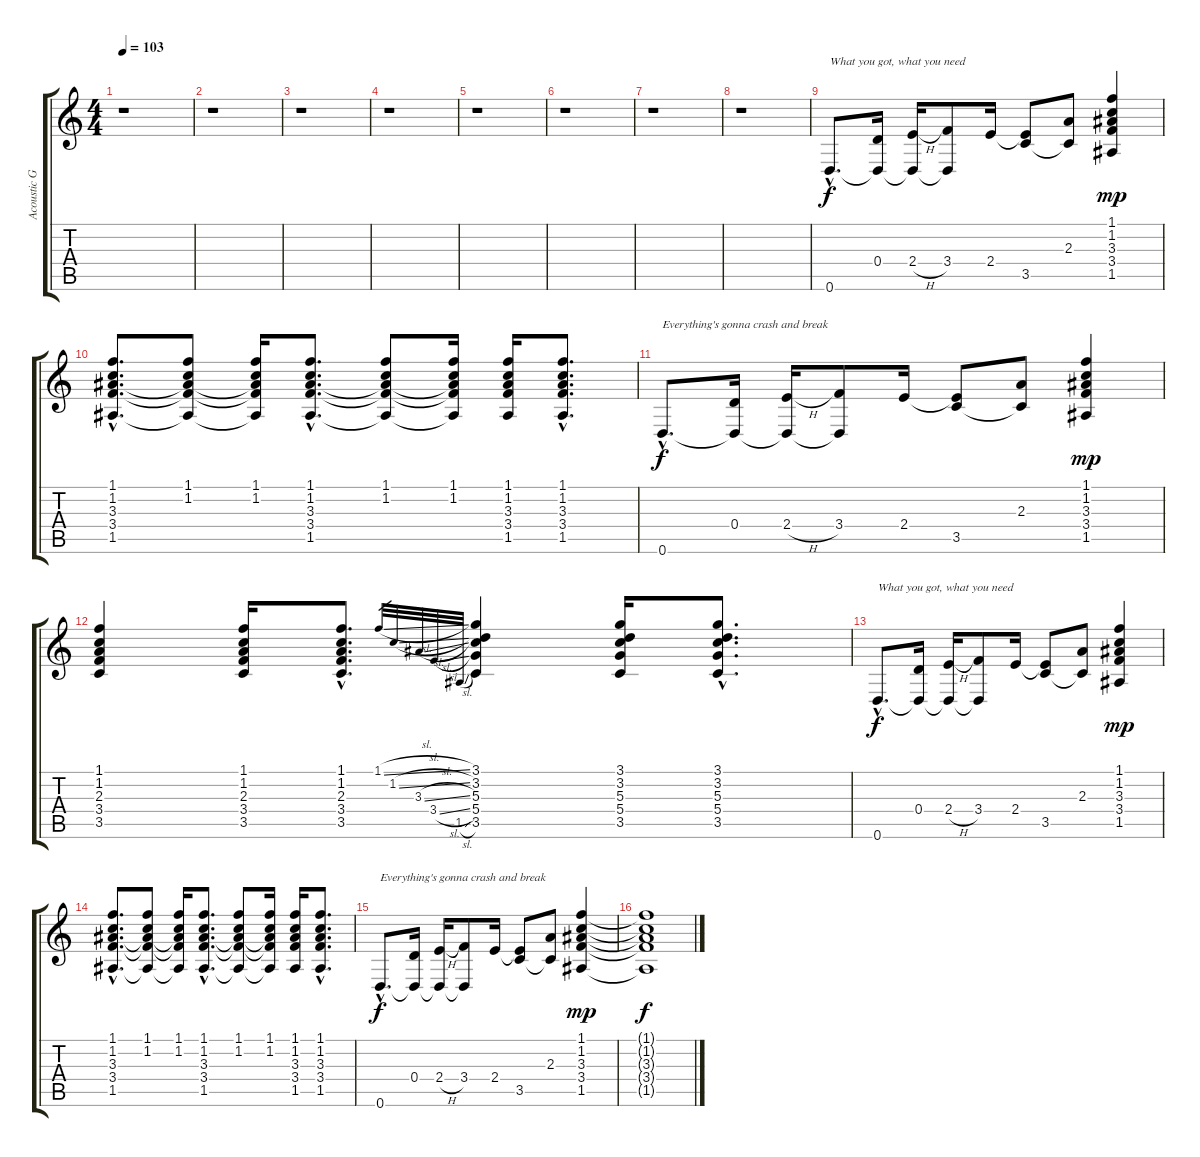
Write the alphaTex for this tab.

\track ("Acoustic Guitar" "Acoustic G") {instrument acousticguitarsteel}
\staff {score tabs}
\tuning (E4 B3 G3 D3 A2 D2) {hide}
\ts (4 4)
\tempo 103
\clef g2
\ks c
r.1{dy f} |
r.1 |
r.1 |
r.1 |
r.1 |
r.1 |
r.1 |
r.1 |
0.6{hac}.8{d txt "What you got, what you need"} (0.4 0.6{t}).16 (2.4{h} 0.6{t}).16 (3.4 0.6{t}).8 2.4.16 (2.4{t} 3.5).8 (2.3 3.5{t}).8 (1.1 1.2 3.3 3.4 1.5).4{dy mp} |
(1.1{hac} 1.2{hac} 3.3{hac} 3.4{hac} 1.5{hac}).8{d} (1.1 1.2 3.3{t} 3.4{t} 1.5{t}).8 (1.1 1.2 3.3{t} 3.4{t} 1.5{t}).16 (1.1{hac} 1.2{hac} 3.3{hac} 3.4{hac} 1.5{hac}).8{d} (1.1 1.2 3.3{t} 3.4{t} 1.5{t}).8 (1.1 1.2 3.3{t} 3.4{t} 1.5{t}).16 (1.1 1.2 3.3 3.4 1.5).16 (1.1{hac} 1.2{hac} 3.3{hac} 3.4{hac} 1.5{hac}).8{d} |
0.6{hac}.8{d txt "Everything's gonna crash and break" dy f} (0.4 0.6{t}).16 (2.4{h} 0.6{t}).16 (3.4 0.6{t}).8 2.4.16 (2.4{t} 3.5).8 (2.3 3.5{t}).8 (1.1 1.2 3.3 3.4 1.5).4{dy mp} |
(1.1 1.2 2.3 3.4 3.5).4 (1.1 1.2 2.3 3.4 3.5).16 (1.1{hac} 1.2{hac} 2.3{hac} 3.4{hac} 3.5{hac}).8{d} 1.1{sl}.32{gr} 1.2{sl}.32{gr} 3.3{sl}.32{gr} 3.4{sl}.32{gr} 1.5{sl}.32{gr} (3.1 3.2 5.3 5.4 3.5).4 (3.1 3.2 5.3 5.4 3.5).16 (3.1{hac} 3.2{hac} 5.3{hac} 5.4{hac} 3.5{hac}).8{d} |
0.6{hac}.8{d txt "What you got, what you need" dy f} (0.4 0.6{t}).16 (2.4{h} 0.6{t}).16 (3.4 0.6{t}).8 2.4.16 (2.4{t} 3.5).8 (2.3 3.5{t}).8 (1.1 1.2 3.3 3.4 1.5).4{dy mp} |
(1.1{hac} 1.2{hac} 3.3{hac} 3.4{hac} 1.5{hac}).8{d} (1.1 1.2 3.3{t} 3.4{t} 1.5{t}).8 (1.1 1.2 3.3{t} 3.4{t} 1.5{t}).16 (1.1{hac} 1.2{hac} 3.3{hac} 3.4{hac} 1.5{hac}).8{d} (1.1 1.2 3.3{t} 3.4{t} 1.5{t}).8 (1.1 1.2 3.3{t} 3.4{t} 1.5{t}).16 (1.1 1.2 3.3 3.4 1.5).16 (1.1{hac} 1.2{hac} 3.3{hac} 3.4{hac} 1.5{hac}).8{d} |
0.6{hac}.8{d txt "Everything's gonna crash and break" dy f} (0.4 0.6{t}).16 (2.4{h} 0.6{t}).16 (3.4 0.6{t}).8 2.4.16 (2.4{t} 3.5).8 (2.3 3.5{t}).8 (1.1 1.2 3.3 3.4 1.5).4{dy mp} |
(1.1{t} 1.2{t} 3.3{t} 3.4{t} 1.5{t}).1{dy f}
